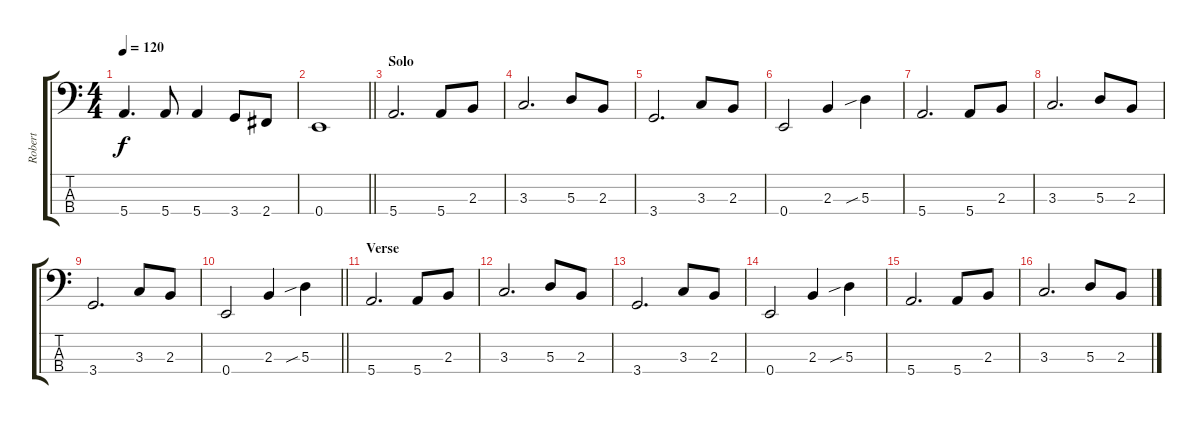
\track ("Robert" "Robert") {instrument electricbassfinger}
\staff {score tabs}
\tuning (G2 D2 A1 E1) {hide}
\ts (4 4)
\tempo 120
\clef f4
\ks c
5.4.4{d dy f} 5.4.8 5.4.4 3.4.8 2.4.8 |
\barLineRight lightlight
0.4.1 |
\section ("" "Solo")
5.4.2{d} 5.4.8 2.3.8 |
3.3.2{d} 5.3.8 2.3.8 |
3.4.2{d} 3.3.8 2.3.8 |
0.4.2 2.3.4 5.3{sib}.4 |
5.4.2{d} 5.4.8 2.3.8 |
3.3.2{d} 5.3.8 2.3.8 |
3.4.2{d} 3.3.8 2.3.8 |
\barLineRight lightlight
0.4.2 2.3.4 5.3{sib}.4 |
\section ("" "Verse")
5.4.2{d} 5.4.8 2.3.8 |
3.3.2{d} 5.3.8 2.3.8 |
3.4.2{d} 3.3.8 2.3.8 |
0.4.2 2.3.4 5.3{sib}.4 |
5.4.2{d} 5.4.8 2.3.8 |
3.3.2{d} 5.3.8 2.3.8
